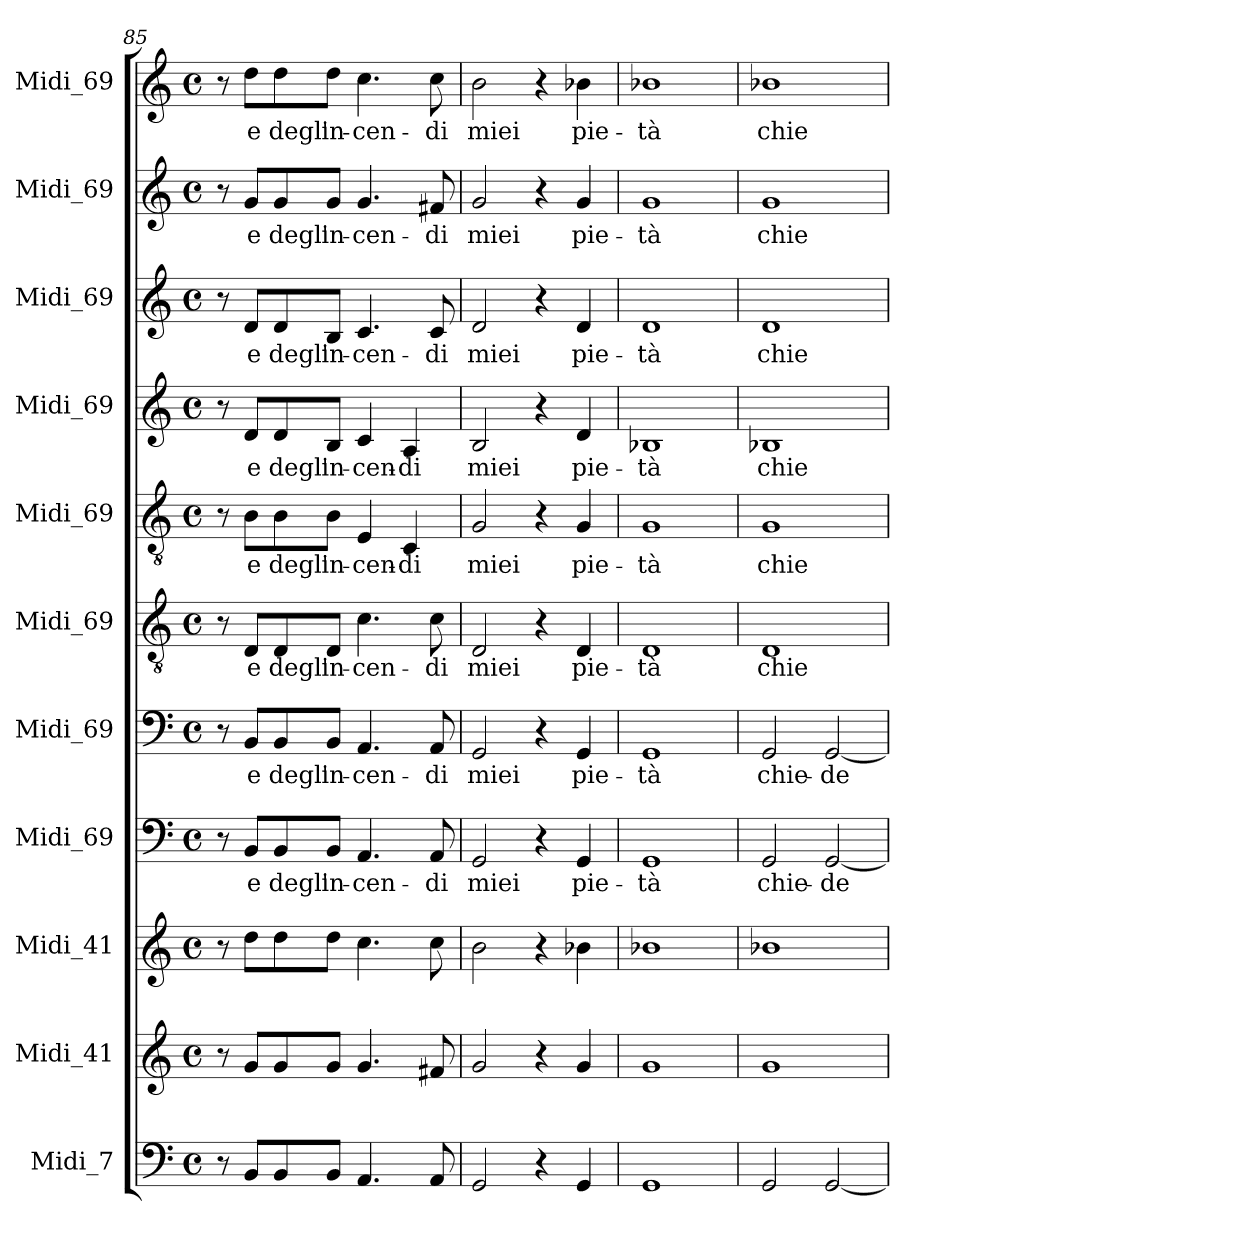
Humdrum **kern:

**kern	**kern	**kern	**kern	**text	**kern	**text	**kern	**text	**kern	**text	**kern	**text	**kern	**text	**kern	**text	**kern	**text
*part11	*part10	*part9	*part8	*part8	*part7	*part7	*part6	*part6	*part5	*part5	*part4	*part4	*part3	*part3	*part2	*part2	*part1	*part1
*staff11	*staff10	*staff9	*staff8	*staff8	*staff7	*staff7	*staff6	*staff6	*staff5	*staff5	*staff4	*staff4	*staff3	*staff3	*staff2	*staff2	*staff1	*staff1
*I"Midi_7	*I"Midi_41	*I"Midi_41	*I"Midi_69	*	*I"Midi_69	*	*I"Midi_69	*	*I"Midi_69	*	*I"Midi_69	*	*I"Midi_69	*	*I"Midi_69	*	*I"Midi_69	*
!!LO:LB:g=z
*clefF4	*clefG2	*clefG2	*clefF4	*	*clefF4	*	*clefGv2	*	*clefGv2	*	*clefG2	*	*clefG2	*	*clefG2	*	*clefG2	*
*k[]	*k[]	*k[]	*k[]	*	*k[]	*	*k[]	*	*k[]	*	*k[]	*	*k[]	*	*k[]	*	*k[]	*
*C:	*C:	*C:	*C:	*	*C:	*	*C:	*	*C:	*	*C:	*	*C:	*	*C:	*	*C:	*
*M4/4	*M4/4	*M4/4	*M4/4	*	*M4/4	*	*M4/4	*	*M4/4	*	*M4/4	*	*M4/4	*	*M4/4	*	*M4/4	*
*met(c)	*met(c)	*met(c)	*met(c)	*	*met(c)	*	*met(c)	*	*met(c)	*	*met(c)	*	*met(c)	*	*met(c)	*	*met(c)	*
=85	=85	=85	=85	=85	=85	=85	=85	=85	=85	=85	=85	=85	=85	=85	=85	=85	=85	=85
8r	8r	8r	8r	.	8r	.	8r	.	8r	.	8r	.	8r	.	8r	.	8r	.
!	!	!	!	!LO:LY:b	!	!LO:LY:b	!	!LO:LY:b	!	!LO:LY:b	!	!LO:LY:b	!	!LO:LY:b	!	!LO:LY:b	!	!LO:LY:b
8BBL	8gL	8ddL	8BBL	e	8BBL	e	8DL	e	8BL	e	8dL	e	8dL	e	8gL	e	8ddL	e
!	!	!	!	!LO:LY:b	!	!LO:LY:b	!	!LO:LY:b	!	!LO:LY:b	!	!LO:LY:b	!	!LO:LY:b	!	!LO:LY:b	!	!LO:LY:b
8BB	8g	8dd	8BB	degl'	8BB	degl'	8D	degl'	8B	degl'	8d	degl'	8d	degl'	8g	degl'	8dd	degl'
!	!	!	!	!LO:LY:b	!	!LO:LY:b	!	!LO:LY:b	!	!LO:LY:b	!	!LO:LY:b	!	!LO:LY:b	!	!LO:LY:b	!	!LO:LY:b
8BBJ	8gJ	8ddJ	8BBJ	in-	8BBJ	in-	8DJ	in-	8BJ	in-	8BJ	in-	8BJ	in-	8gJ	in-	8ddJ	in-
!	!	!	!	!LO:LY:b	!	!LO:LY:b	!	!LO:LY:b	!	!LO:LY:b	!	!LO:LY:b	!	!LO:LY:b	!	!LO:LY:b	!	!LO:LY:b
4.AA	4.g	4.cc	4.AA	-cen-	4.AA	-cen-	4.c	-cen-	4E	-cen-	4c	-cen-	4.c	-cen-	4.g	-cen-	4.cc	-cen-
!	!	!	!	!	!	!	!	!	!	!LO:LY:b	!	!LO:LY:b	!	!	!	!	!	!
.	.	.	.	.	.	.	.	.	4C	-di	4A	-di	.	.	.	.	.	.
!	!	!	!	!LO:LY:b	!	!LO:LY:b	!	!LO:LY:b	!	!	!	!	!	!LO:LY:b	!	!LO:LY:b	!	!LO:LY:b
8AA	8f#X	8cc	8AA	-di	8AA	-di	8c	-di	.	.	.	.	8c	-di	8f#X	-di	8cc	-di
=86	=86	=86	=86	=86	=86	=86	=86	=86	=86	=86	=86	=86	=86	=86	=86	=86	=86	=86
!	!	!	!	!LO:LY:b	!	!LO:LY:b	!	!LO:LY:b	!	!LO:LY:b	!	!LO:LY:b	!	!LO:LY:b	!	!LO:LY:b	!	!LO:LY:b
2GG	2g	2b	2GG	miei	2GG	miei	2D	miei	2G	miei	2B	miei	2d	miei	2g	miei	2b	miei
4r	4r	4r	4r	.	4r	.	4r	.	4r	.	4r	.	4r	.	4r	.	4r	.
!	!	!	!	!LO:LY:b	!	!LO:LY:b	!	!LO:LY:b	!	!LO:LY:b	!	!LO:LY:b	!	!LO:LY:b	!	!LO:LY:b	!	!LO:LY:b
4GG	4g	4b-X	4GG	pie-	4GG	pie-	4D	pie-	4G	pie-	4d	pie-	4d	pie-	4g	pie-	4b-X	pie-
=87	=87	=87	=87	=87	=87	=87	=87	=87	=87	=87	=87	=87	=87	=87	=87	=87	=87	=87
!	!	!	!	!LO:LY:b	!	!LO:LY:b	!	!LO:LY:b	!	!LO:LY:b	!	!LO:LY:b	!	!LO:LY:b	!	!LO:LY:b	!	!LO:LY:b
1GG	1g	1b-X	1GG	-tà	1GG	-tà	1D	-tà	1G	-tà	1B-X	-tà	1d	-tà	1g	-tà	1b-X	-tà
=88	=88	=88	=88	=88	=88	=88	=88	=88	=88	=88	=88	=88	=88	=88	=88	=88	=88	=88
!	!	!	!	!LO:LY:b	!	!LO:LY:b	!	!LO:LY:b	!	!LO:LY:b	!	!LO:LY:b	!	!LO:LY:b	!	!LO:LY:b	!	!LO:LY:b
2GG	1g	1b-X	2GG	chie-	2GG	chie-	1D	chie-	1G	chie-	1B-X	chie-	1d	chie-	1g	chie-	1b-X	chie-
!	!	!	!	!LO:LY:b	!	!LO:LY:b	!	!	!	!	!	!	!	!	!	!	!	!
[2GG	.	.	[2GG	-de-	[2GG	-de-	.	.	.	.	.	.	.	.	.	.	.	.
=	=	=	=	=	=	=	=	=	=	=	=	=	=	=	=	=	=	=
*-	*-	*-	*-	*-	*-	*-	*-	*-	*-	*-	*-	*-	*-	*-	*-	*-	*-	*-
